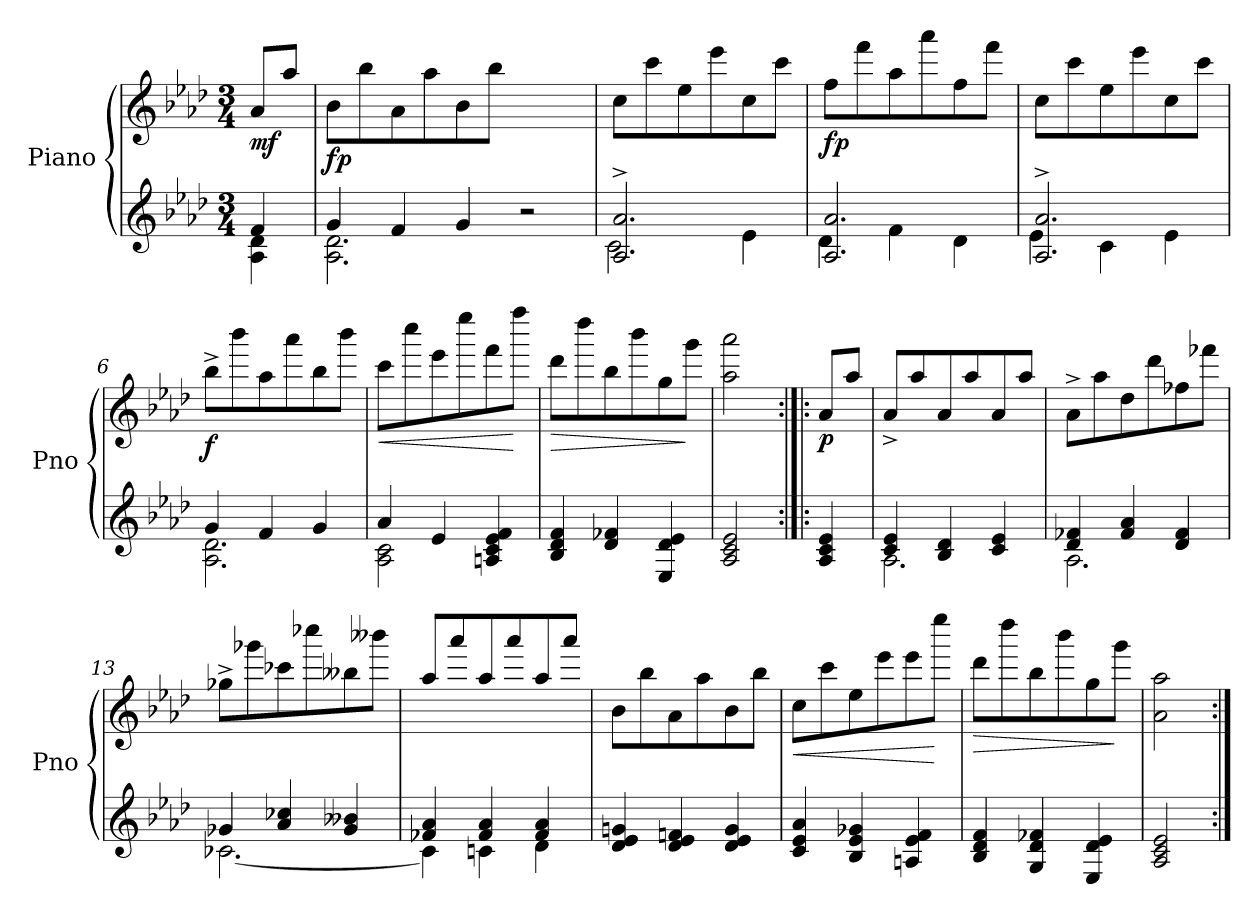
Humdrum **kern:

**kern	**kern	**dynam
*part1	*part1	*part1
*staff2	*staff1	*staff1/2
*I"Piano	*	*
*I'Pno	*	*
*k[b-e-a-d-]	*k[b-e-a-d-]	*
*A-:	*A-:	*
*M3/4	*M3/4	*
=1	=1	=1
*^	*	*
!	!	!	!LO:DY:b
4f/	4A-\ 4d-\	8a-/L	mf
.	.	8aa-/J	.
=2	=2	=2	=2
!	!	!	!LO:DY:b
4g/	2.A-\ 2.d-\	8b-\L	fp
.	.	8bb-\	.
4f/	.	8a-\	.
.	.	8aa-\	.
4g/	.	8b-\	.
.	.	8bb-\J	.
2ryy	2r	2ryy	.
=3	=3	=3	=3
2.A-/^ 2.a-/^	2c\	8cc\L	.
.	.	8ccc\	.
.	.	8ee-\	.
.	.	8eee-\	.
.	4e-\	8cc\	.
.	.	8ccc\J	.
=4	=4	=4	=4
!	!	!	!LO:DY:b
2.A-/ 2.a-/	4d-\	8ff\L	fp
.	.	8fff\	.
.	4f\	8aa-\	.
.	.	8aaa-\	.
.	4d-\	8ff\	.
.	.	8fff\J	.
=5	=5	=5	=5
2.A-/^ 2.a-/^	4e-\	8cc\L	.
.	.	8ccc\	.
.	4c\	8ee-\	.
.	.	8eee-\	.
.	4e-\	8cc\	.
.	.	8ccc\J	.
!!LO:LB:g=z
=6	=6	=6	=6
!	!	!	!LO:DY:b
4g/	2.A-\ 2.d-\	8bb-^\L	f
.	.	8bbb-\	.
4f/	.	8aa-\	.
.	.	8aaa-\	.
4g/	.	8bb-\	.
.	.	8bbb-\J	.
=7	=7	=7	=7
!	!	!	!LO:HP:b
4a-/	2A-\ 2c\	8ccc\L	<
.	.	8cccc\	.
4e-/	.	8eee-\	.
.	.	8eeee-\	.
4An/ 4c/ 4e-/ 4f/	4ryy	8fff\	.
.	.	8ffff\J	[
*v	*v	*	*
=8	=8	=8
!	!	!LO:HP:b
4B-/ 4d-/ 4f/	8ddd-\L	>
.	8dddd-\	.
4d-/ 4f-X/	8bb-\	.
.	8bbb-\	.
4E-/ 4d-/ 4e-/	8gg\	.
.	8ggg\J	]
=9	=9	=9
2A-/ 2c/ 2e-/	2aa-\ 2aaa-\	.
!!LO:LB:g=z
=10:|!|:	=10:|!|:	=10:|!|:
!	!	!LO:DY:b
4A-/ 4c/ 4e-/	8a-/L	p
.	8aa-/J	.
=11	=11	=11
*^	*	*
4c/ 4e-/	2.A-\	8a-^/L	.
.	.	8aa-/	.
4B-/ 4d-/	.	8a-/	.
.	.	8aa-/	.
4c/ 4e-/	.	8a-/	.
.	.	8aa-/J	.
=12	=12	=12	=12
4d-/ 4f-X/	2.A-\	8a-^\L	.
.	.	8aa-\	.
4f-/ 4a-/	.	8dd-\	.
.	.	8ddd-\	.
4d-/ 4f-/	.	8ff-X\	.
.	.	8fff-X\J	.
=13	=13	=13	=13
4g-X/	[2.c-X\	8gg-X^\L	.
.	.	8ggg-X\	.
4a-/ 4cc-X/	.	8ccc-X\	.
.	.	8cccc-X\	.
4g-/ 4b--X/	.	8bb--X\	.
.	.	8bbb--X\J	.
=14	=14	=14	=14
4f-X/ 4a-/	4c-\]	8aa-/L	.
.	.	8aaa-/	.
4f-/ 4a-/	4cn\	8aa-/	.
.	.	8aaa-/	.
4f-/ 4a-/	4d-\	8aa-/	.
.	.	8aaa-/J	.
*v	*v	*	*
!!LO:LB:g=z
=15	=15	=15
4d-/ 4e-/ 4gn/	8b-\L	.
.	8bb-\	.
4d-/ 4e-/ 4fn/	8a-\	.
.	8aa-\	.
4d-/ 4e-/ 4g/	8b-\	.
.	8bb-\J	.
=16	=16	=16
!	!	!LO:HP:b
4c/ 4e-/ 4a-/	8cc\L	<
.	8ccc\	.
4B-/ 4e-/ 4g-X/	8ee-\	.
.	8eee-\	.
4An/ 4e-/ 4f/	8eee-\	.
.	8eeee-\J	[
=17	=17	=17
!	!	!LO:HP:b
4B-/ 4d-/ 4f/	8ddd-\L	>
.	8dddd-\	.
4G/ 4d-/ 4f-X/	8bb-\	.
.	8bbb-\	.
4E-/ 4d-/ 4e-/	8gg\	.
.	8ggg\J	]
=18	=18	=18
2A-/ 2c/ 2e-/	2a-\ 2aa-\	.
=:|!	=:|!	=:|!
*-	*-	*-
